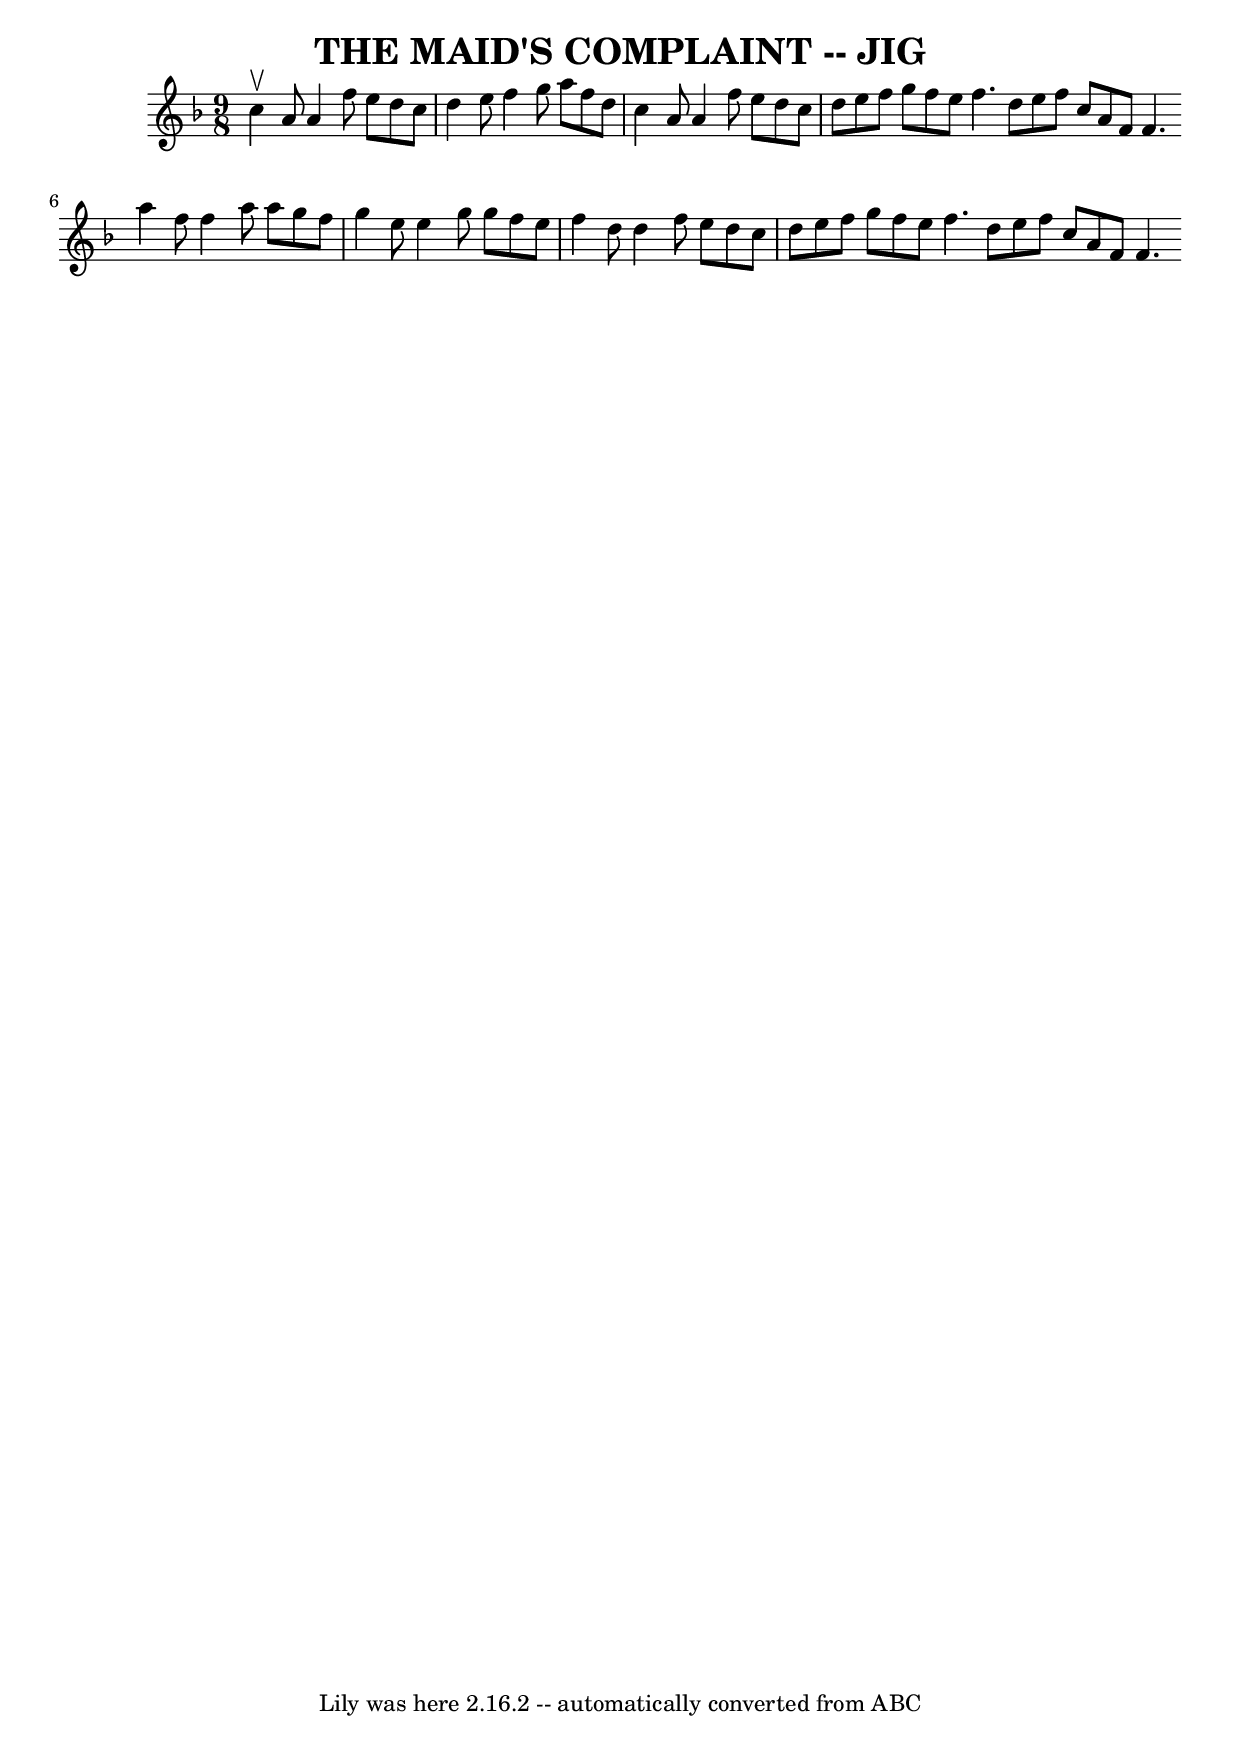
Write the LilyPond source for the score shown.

\version "2.16.2"
\include "Mammoth.ily"
\header {
  %% book = "Ryan's Mammoth Collection of Fiddle Tunes"
 crossRefNumber = "1"
 footnotes = ""
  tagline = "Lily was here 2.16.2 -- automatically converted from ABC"
  title = "THE MAID'S COMPLAINT -- JIG"

}
voicedefault =  {


  \time 9/8 
  \key f \major
 c''4^\upbow a'8 a'4 f''8 e''8 d''8 c''8     |
 d''4 e''8 f''4 g''8 a''8 f''8 d''8     |
 c''4 a'8 a'4 f''8 e''8 d''8 c''8    |
 d''8 e''8 f''8 g''8 f''8 e''8 f''4.    \bar ": |" d''8 e''8 f''8 c''8 a'8 f'8 f'4.    \bar "|."     \bar " |:" a''4 f''8 f''4 a''8 a''8 g''8 f''8     |
 g''4 e''8 e''4 g''8 g''8 f''8 e''8     |
 f''4 d''8 d''4 f''8 e''8 d''8 c''8     |
 d''8 e''8 f''8 g''8 f''8 e''8 f''4.    \bar ": |" d''8 e''8 f''8 c''8 a'8 f'8 f'4.       \bar " |."   

}

\score{
  <<

    \context Staff="default"
    {
      \voicedefault 
      
    }

  >>
  \layout {
    
  }
  \midi {
  }

}
